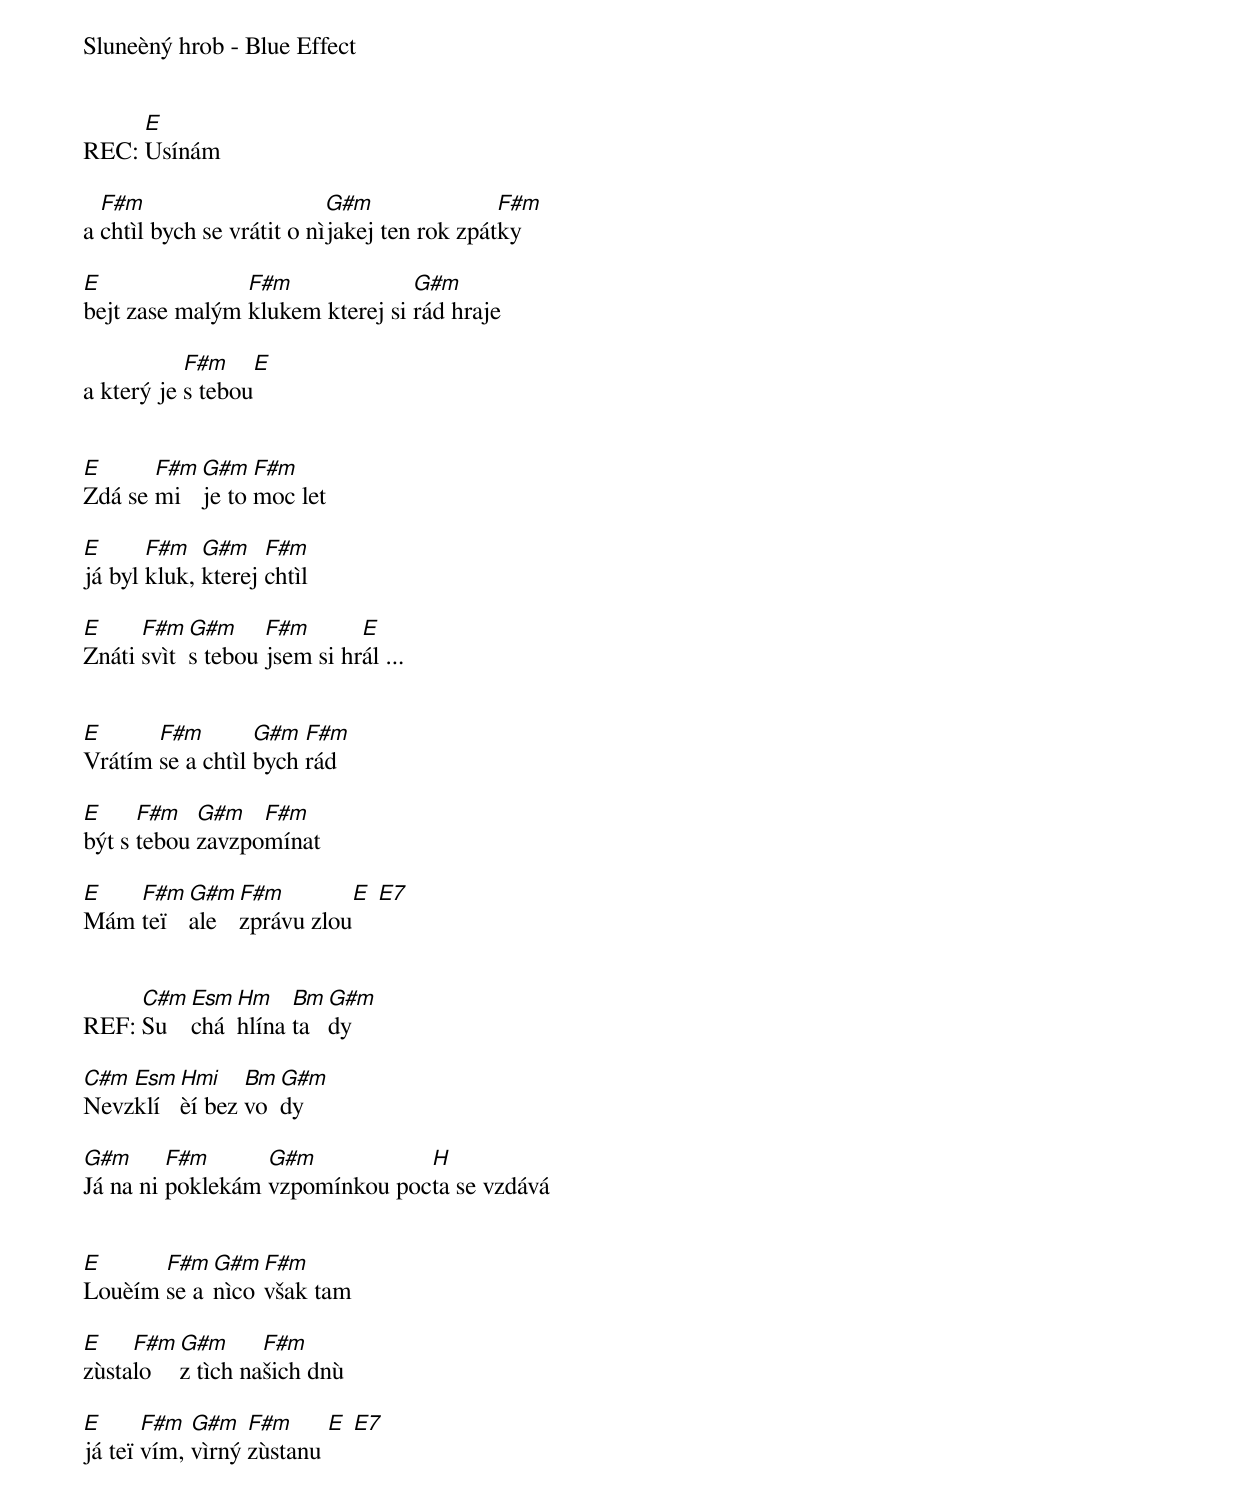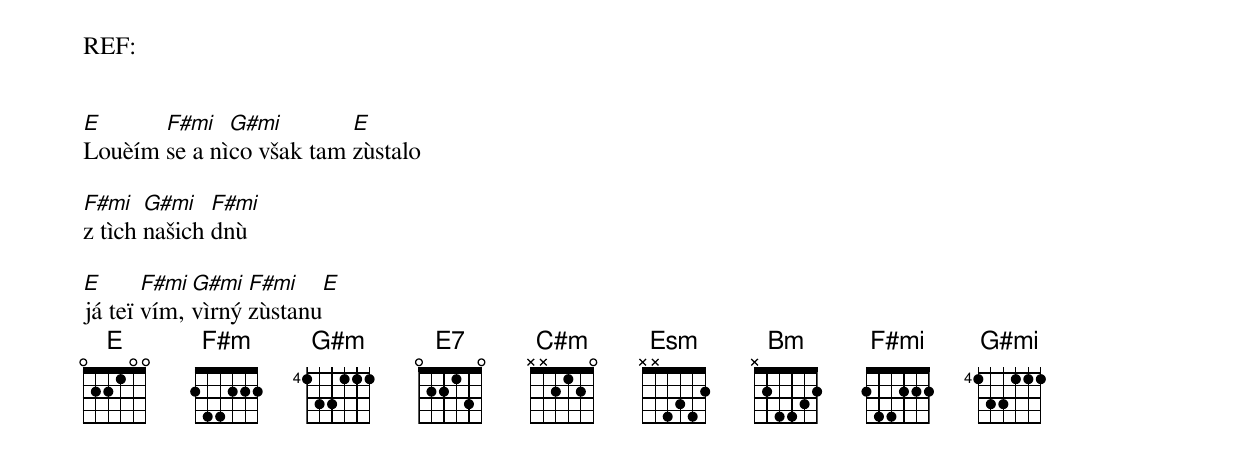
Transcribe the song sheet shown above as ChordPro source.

Sluneèný hrob - Blue Effect


REC: [E]Usínám

a [F#m]chtìl bych se vrátit o nì[G#m]jakej ten rok zpát[F#m]ky

[E]bejt zase malým [F#m]klukem kterej si [G#m]rád hraje

a který je [F#m]s tebou[E]


[E]Zdá se [F#m]mi [G#m]je to [F#m]moc let

[E]já byl [F#m]kluk, [G#m]kterej [F#m]chtìl

[E]Znáti [F#m]svìt [G#m]s tebou [F#m]jsem si hr[E]ál ...


[E]Vrátím [F#m]se a chtìl [G#m]bych [F#m]rád

[E]být s [F#m]tebou [G#m]zavzpo[F#m]mínat

[E]Mám [F#m]teï [G#m]ale [F#m]zprávu zlou[E] [E7]


REF: [C#m]Su[Esm]chá [Hm]hlína [Bm]ta[G#m]dy

[C#m]Nevz[Esm]klí[Hmi]èí bez [Bm]vo[G#m]dy

[G#m]Já na ni [F#m]poklekám [G#m]vzpomínkou poc[H]ta se vzdává


[E]Louèím [F#m]se a [G#m]nìco [F#m]však tam

[E]zùsta[F#m]lo [G#m]z tìch na[F#m]šich dnù

[E]já teï [F#m]vím, [G#m]vìrný [F#m]zùstanu [E] [E7]


REF:


[E]Louèím [F#mi]se a nì[G#mi]co však tam [E]zùstalo

[F#mi]z tìch [G#mi]našich [F#mi]dnù

[E]já teï [F#mi]vím, [G#mi]vìrný [F#mi]zùstanu[E]
